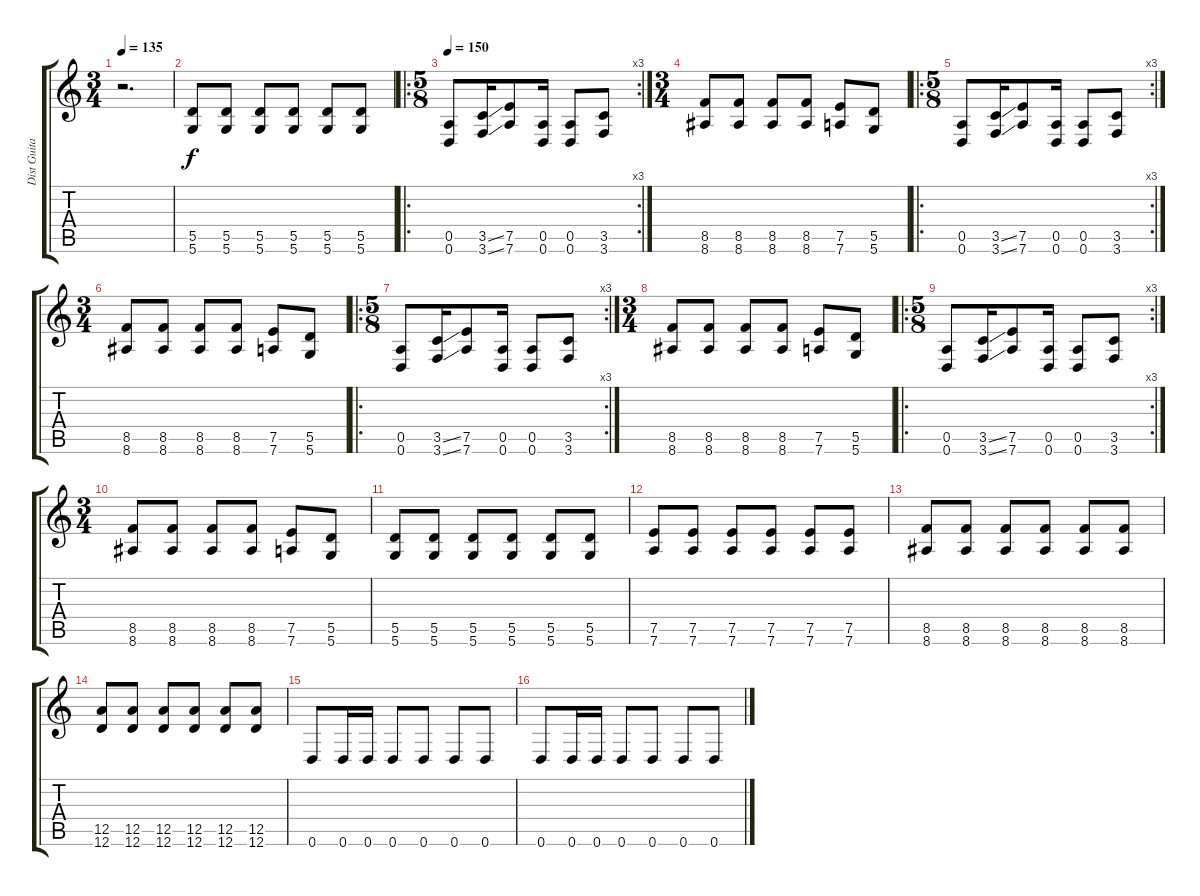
\track ("Dist Guitar - Rhythm" "Dist Guita") {instrument overdrivenguitar}
\staff {score tabs}
\tuning (E4 B3 G3 D3 A2 D2) {hide}
\ts (3 4)
\tempo 135
\clef g2
\ks c
r.2{d dy f} |
(5.5 5.6).8 (5.5 5.6).8 (5.5 5.6).8 (5.5 5.6).8 (5.5 5.6).8 (5.5 5.6).8 |
\ro
\rc 3
\ts (5 8)
\tempo 150
(0.5 0.6).8 (3.5{ss} 3.6{ss}).16 (7.5 7.6).8 (0.5 0.6).16 (0.5 0.6).8 (3.5 3.6).8 |
\ts (3 4)
(8.5 8.6).8 (8.5 8.6).8 (8.5 8.6).8 (8.5 8.6).8 (7.5 7.6).8 (5.5 5.6).8 |
\ro
\rc 3
\ts (5 8)
(0.5 0.6).8 (3.5{ss} 3.6{ss}).16 (7.5 7.6).8 (0.5 0.6).16 (0.5 0.6).8 (3.5 3.6).8 |
\ts (3 4)
(8.5 8.6).8 (8.5 8.6).8 (8.5 8.6).8 (8.5 8.6).8 (7.5 7.6).8 (5.5 5.6).8 |
\ro
\rc 3
\ts (5 8)
(0.5 0.6).8 (3.5{ss} 3.6{ss}).16 (7.5 7.6).8 (0.5 0.6).16 (0.5 0.6).8 (3.5 3.6).8 |
\ts (3 4)
(8.5 8.6).8 (8.5 8.6).8 (8.5 8.6).8 (8.5 8.6).8 (7.5 7.6).8 (5.5 5.6).8 |
\ro
\rc 3
\ts (5 8)
(0.5 0.6).8 (3.5{ss} 3.6{ss}).16 (7.5 7.6).8 (0.5 0.6).16 (0.5 0.6).8 (3.5 3.6).8 |
\ts (3 4)
(8.5 8.6).8 (8.5 8.6).8 (8.5 8.6).8 (8.5 8.6).8 (7.5 7.6).8 (5.5 5.6).8 |
(5.5 5.6).8 (5.5 5.6).8 (5.5 5.6).8 (5.5 5.6).8 (5.5 5.6).8 (5.5 5.6).8 |
(7.5 7.6).8 (7.5 7.6).8 (7.5 7.6).8 (7.5 7.6).8 (7.5 7.6).8 (7.5 7.6).8 |
(8.5 8.6).8 (8.5 8.6).8 (8.5 8.6).8 (8.5 8.6).8 (8.5 8.6).8 (8.5 8.6).8 |
(12.5 12.6).8 (12.5 12.6).8 (12.5 12.6).8 (12.5 12.6).8 (12.5 12.6).8 (12.5 12.6).8 |
0.6.8 0.6.16 0.6.16 0.6.8 0.6.8 0.6.8 0.6.8 |
0.6.8 0.6.16 0.6.16 0.6.8 0.6.8 0.6.8 0.6.8
